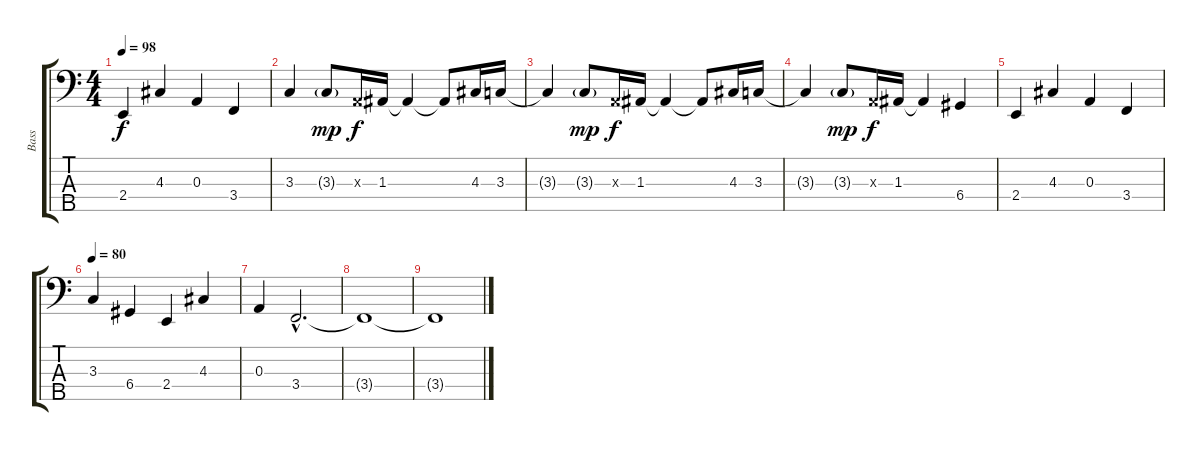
\track ("Bass" "Bass") {instrument electricbassfinger}
\staff {score tabs}
\tuning (G2 D2 A1 D1 A0) {hide}
\ts (4 4)
\tempo 98
\clef f4
\ks c
2.4.4{dy f} 4.3.4 0.3.4 3.4.4 |
3.3.4 3.3{g}.8{dy mp} 0.3{x}.16{dy f} 1.3.16 1.3{t}.4 1.3{t}.8 4.3.16 3.3.16 |
3.3{t}.4 3.3{g}.8{dy mp} 0.3{x}.16{dy f} 1.3.16 1.3{t}.4 1.3{t}.8 4.3.16 3.3.16 |
3.3{t}.4 3.3{g}.8{dy mp} 0.3{x}.16{dy f} 1.3.16 1.3{t}.4 6.4.4 |
2.4.4 4.3.4 0.3.4 3.4.4 |
\tempo 65
\tempo 80
3.3.4 6.4.4 2.4.4 4.3.4 |
0.3.4 3.4{hac}.2{d} |
3.4{t}.1 |
3.4{t}.1
